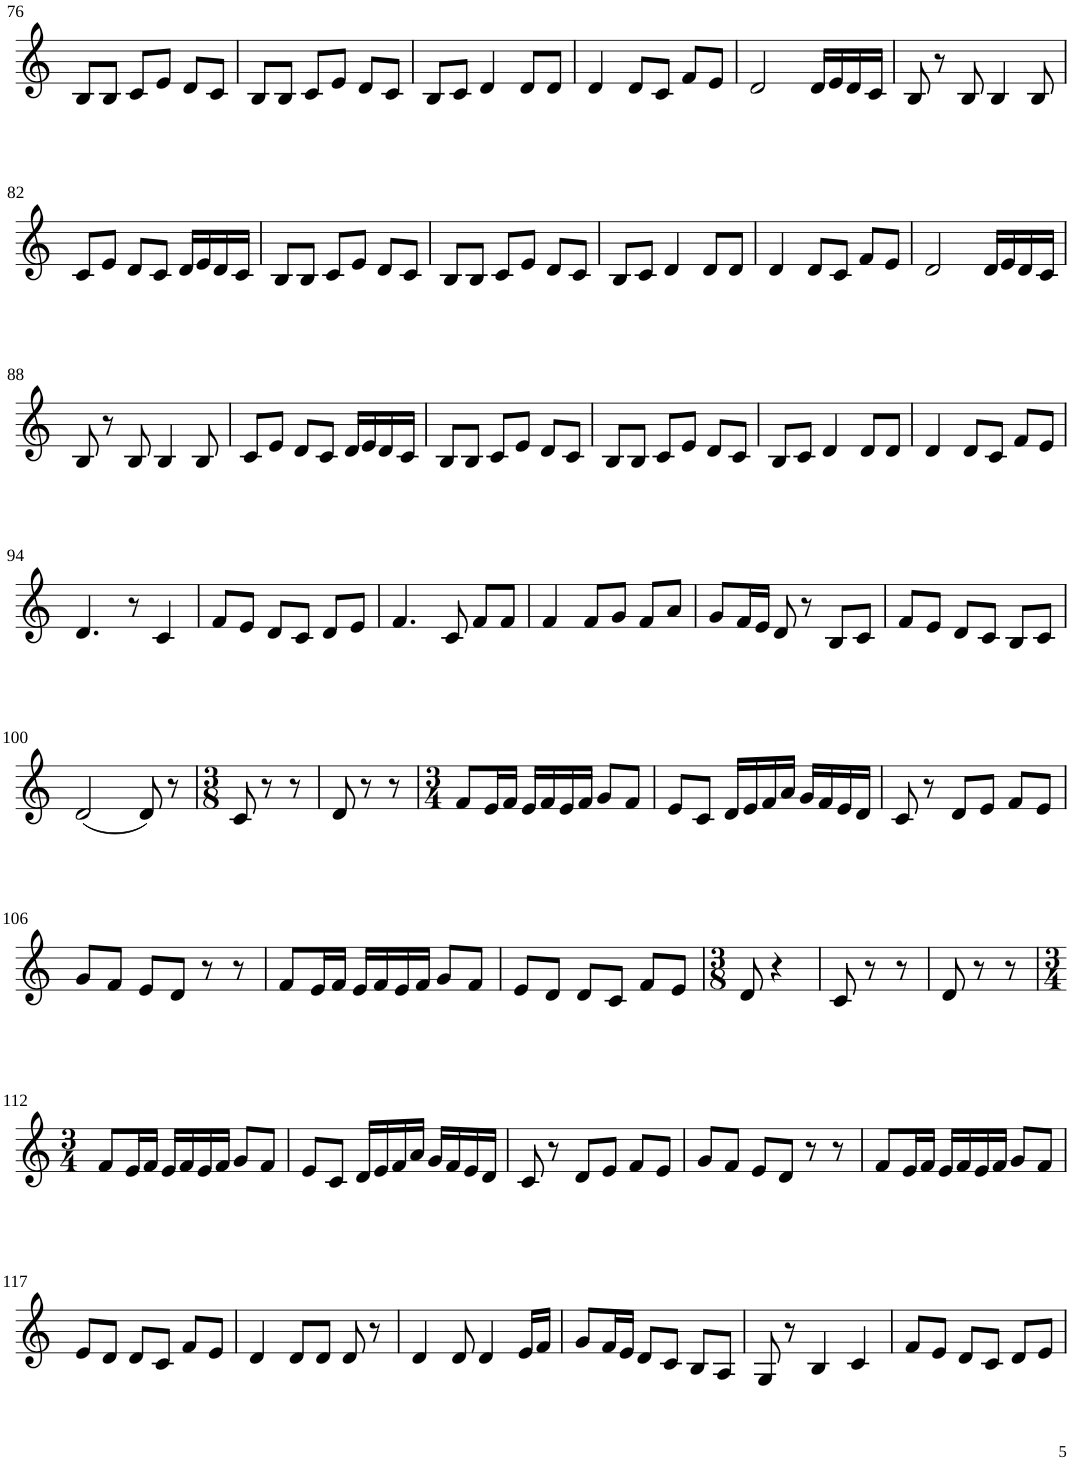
**kern
*part1
*staff1
*I"Violin
!!LO:PB:g=z
*clefG2
*k[]
*M3/4
=76
8B/L
8B/J
8c/L
8e/J
8d/L
8c/J
=77
8B/L
8B/J
8c/L
8e/J
8d/L
8c/J
=78
8B/L
8c/J
4d/
8d/L
8d/J
=79
4d/
8d/L
8c/J
8f/L
8e/J
=80
2d/
16d/LL
16e/
16d/
16c/JJ
=81
8B/
8r
8B/
4B/
8B/
!!LO:LB:g=z
=82
8c/L
8e/J
8d/L
8c/J
16d/LL
16e/
16d/
16c/JJ
=83
8B/L
8B/J
8c/L
8e/J
8d/L
8c/J
=84
8B/L
8B/J
8c/L
8e/J
8d/L
8c/J
=85
8B/L
8c/J
4d/
8d/L
8d/J
=86
4d/
8d/L
8c/J
8f/L
8e/J
=87
2d/
16d/LL
16e/
16d/
16c/JJ
!!LO:LB:g=z
=88
8B/
8r
8B/
4B/
8B/
=89
8c/L
8e/J
8d/L
8c/J
16d/LL
16e/
16d/
16c/JJ
=90
8B/L
8B/J
8c/L
8e/J
8d/L
8c/J
=91
8B/L
8B/J
8c/L
8e/J
8d/L
8c/J
=92
8B/L
8c/J
4d/
8d/L
8d/J
=93
4d/
8d/L
8c/J
8f/L
8e/J
!!LO:LB:g=z
=94
4.d/
8r
4c/
=95
8f/L
8e/J
8d/L
8c/J
8d/L
8e/J
=96
4.f/
8c/
8f/L
8f/J
=97
4f/
8f/L
8g/J
8f/L
8a/J
=98
8g/L
16f/L
16e/JJ
8d/
8r
8B/L
8c/J
=99
8f/L
8e/J
8d/L
8c/J
8B/L
8c/J
!!LO:LB:g=z
=100
(2d/
8d/)
8r
=101
*M3/8
8c/
8r
8r
=102
8d/
8r
8r
=103
*M3/4
8f/L
16e/L
16f/JJ
16e/LL
16f/
16e/
16f/JJ
8g/L
8f/J
=104
8e/L
8c/J
16d/LL
16e/
16f/
16a/JJ
16g/LL
16f/
16e/
16d/JJ
=105
8c/
8r
8d/L
8e/J
8f/L
8e/J
!!LO:LB:g=z
=106
8g/L
8f/J
8e/L
8d/J
8r
8r
=107
8f/L
16e/L
16f/JJ
16e/LL
16f/
16e/
16f/JJ
8g/L
8f/J
=108
8e/L
8d/J
8d/L
8c/J
8f/L
8e/J
=109
*M3/8
8d/
4r
=110
8c/
8r
8r
=111
8d/
8r
8r
!!LO:LB:g=z
=112
*M3/4
8f/L
16e/L
16f/JJ
16e/LL
16f/
16e/
16f/JJ
8g/L
8f/J
=113
8e/L
8c/J
16d/LL
16e/
16f/
16a/JJ
16g/LL
16f/
16e/
16d/JJ
=114
8c/
8r
8d/L
8e/J
8f/L
8e/J
=115
8g/L
8f/J
8e/L
8d/J
8r
8r
=116
8f/L
16e/L
16f/JJ
16e/LL
16f/
16e/
16f/JJ
8g/L
8f/J
!!LO:LB:g=z
=117
8e/L
8d/J
8d/L
8c/J
8f/L
8e/J
=118
4d/
8d/L
8d/J
8d/
8r
=119
4d/
8d/
4d/
16e/LL
16f/JJ
=120
8g/L
16f/L
16e/JJ
8d/L
8c/J
8B/L
8A/J
=121
8G/
8r
4B/
4c/
=122
8f/L
8e/J
8d/L
8c/J
8d/L
8e/J
=
*-
